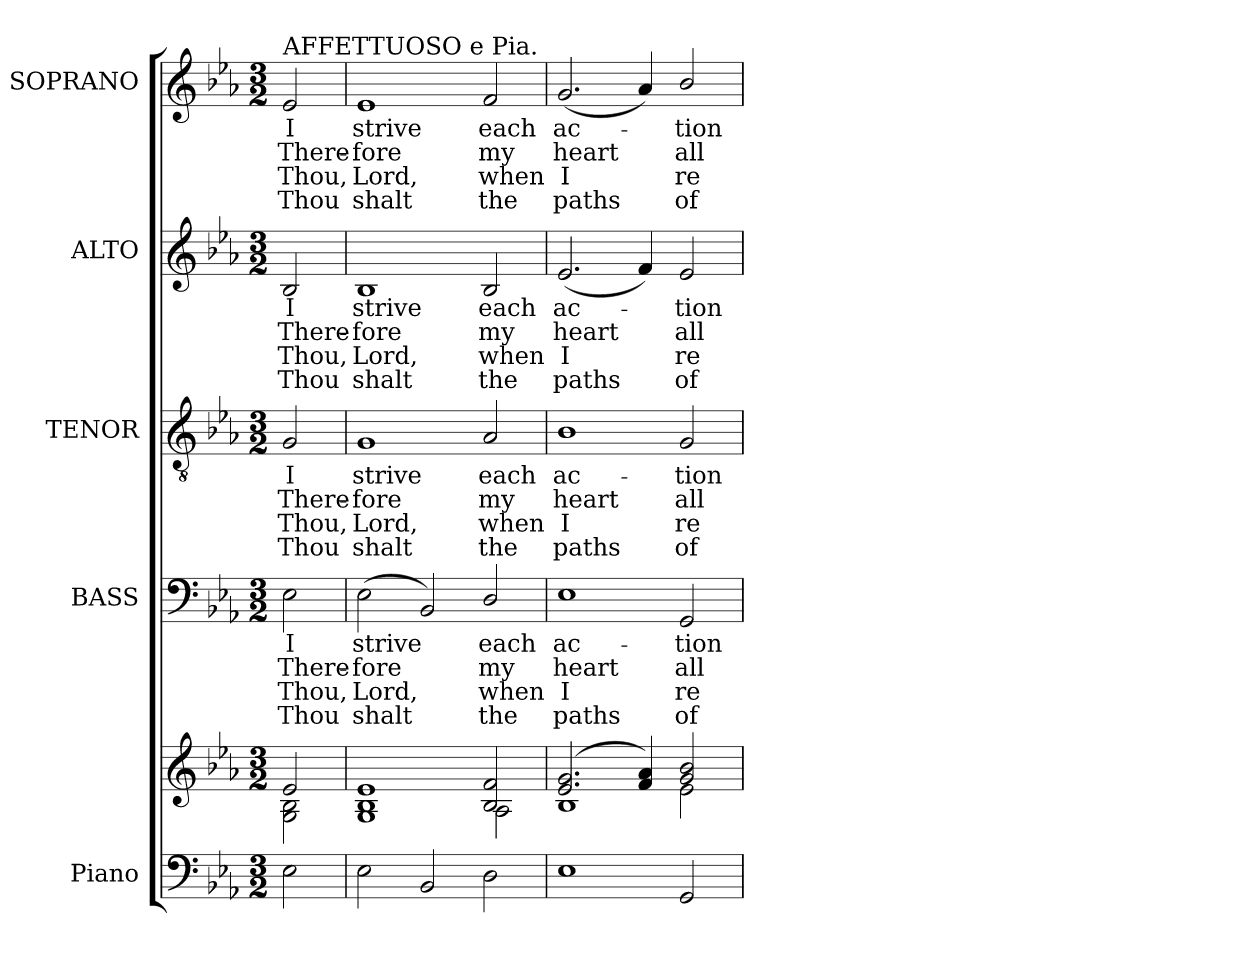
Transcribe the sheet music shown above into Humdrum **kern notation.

**kern	**kern	**kern	**text	**text	**text	**text	**kern	**text	**text	**text	**text	**kern	**text	**text	**text	**text	**kern	**text	**text	**text	**text
*part5	*part5	*part4	*part4	*part4	*part4	*part4	*part3	*part3	*part3	*part3	*part3	*part2	*part2	*part2	*part2	*part2	*part1	*part1	*part1	*part1	*part1
*staff6	*staff5	*staff4	*staff4	*staff4	*staff4	*staff4	*staff3	*staff3	*staff3	*staff3	*staff3	*staff2	*staff2	*staff2	*staff2	*staff2	*staff1	*staff1	*staff1	*staff1	*staff1
*I"Piano	*	*I"BASS	*	*	*	*	*I"TENOR	*	*	*	*	*I"ALTO	*	*	*	*	*I"SOPRANO	*	*	*	*
*I'Pno.	*	*I'B.	*	*	*	*	*I'T.	*	*	*	*	*I'A.	*	*	*	*	*I'S.	*	*	*	*
!!LO:PB:g=z
*clefF4	*clefG2	*clefF4	*	*	*	*	*clefGv2	*	*	*	*	*clefG2	*	*	*	*	*clefG2	*	*	*	*
*	*	*	*	*	*	*	*ITrd7c12	*	*	*	*	*	*	*	*	*	*	*	*	*	*
*k[b-e-a-]	*k[b-e-a-]	*k[b-e-a-]	*	*	*	*	*k[b-e-a-]	*	*	*	*	*k[b-e-a-]	*	*	*	*	*k[b-e-a-]	*	*	*	*
*E-:	*E-:	*E-:	*	*	*	*	*E-:	*	*	*	*	*E-:	*	*	*	*	*E-:	*	*	*	*
*M3/2	*M3/2	*M3/2	*	*	*	*	*M3/2	*	*	*	*	*M3/2	*	*	*	*	*M3/2	*	*	*	*
=	=	=	=	=	=	=	=	=	=	=	=	=	=	=	=	=	=	=	=	=	=
*	*^	*	*	*	*	*	*	*	*	*	*	*	*	*	*	*	*	*	*	*	*
!	!	!	!	!LO:LY:b:color=#000000	!LO:LY:b:color=#000000	!LO:LY:b:color=#000000	!LO:LY:b:color=#000000	!	!	!	!	!	!	!	!	!	!	!	!	!	!	!
!	!	!	!	!	!	!	!	!	!LO:LY:b:color=#000000	!LO:LY:b:color=#000000	!LO:LY:b:color=#000000	!LO:LY:b:color=#000000	!	!	!	!	!	!	!	!	!	!
!	!	!	!	!	!	!	!	!	!	!	!	!	!	!LO:LY:b:color=#000000	!LO:LY:b:color=#000000	!LO:LY:b:color=#000000	!LO:LY:b:color=#000000	!	!	!	!	!
!	!	!	!	!	!	!	!	!	!	!	!	!	!	!	!	!	!	!LO:TX:a:t=AFFETTUOSO e Pia.	!	!	!	!
!	!	!	!	!	!	!	!	!	!	!	!	!	!	!	!	!	!	!	!LO:LY:b:color=#000000	!LO:LY:b:color=#000000	!LO:LY:b:color=#000000	!LO:LY:b:color=#000000
2E-i\	2e-i/	2Gi\ 2B-i	2E-i\	I	There-	Thou,	Thou	2GGi/	I	There-	Thou,	Thou	2B-i/	I	There-	Thou,	Thou	2e-i/	I	There-	Thou,	Thou
=1	=1	=1	=1	=1	=1	=1	=1	=1	=1	=1	=1	=1	=1	=1	=1	=1	=1	=1	=1	=1	=1	=1
!	!	!	!	!LO:LY:b:color=#000000	!LO:LY:b:color=#000000	!LO:LY:b:color=#000000	!LO:LY:b:color=#000000	!	!	!	!	!	!	!	!	!	!	!	!	!	!	!
!	!	!	!	!	!	!	!	!	!LO:LY:b:color=#000000	!LO:LY:b:color=#000000	!LO:LY:b:color=#000000	!LO:LY:b:color=#000000	!	!	!	!	!	!	!	!	!	!
!	!	!	!	!	!	!	!	!	!	!	!	!	!	!LO:LY:b:color=#000000	!LO:LY:b:color=#000000	!LO:LY:b:color=#000000	!LO:LY:b:color=#000000	!	!	!	!	!
!	!	!	!	!	!	!	!	!	!	!	!	!	!	!	!	!	!	!	!LO:LY:b:color=#000000	!LO:LY:b:color=#000000	!LO:LY:b:color=#000000	!LO:LY:b:color=#000000
2E-i\	1e-i	1Gi 1B-i	(2E-i\	strive	-fore	Lord,	shalt	1GGi	strive	-fore	Lord,	shalt	1B-i	strive	-fore	Lord,	shalt	1e-i	strive	-fore	Lord,	shalt
2BB-i/	.	.	2BB-i/)	.	.	.	.	.	.	.	.	.	.	.	.	.	.	.	.	.	.	.
!	!	!	!	!LO:LY:b:color=#000000	!LO:LY:b:color=#000000	!LO:LY:b:color=#000000	!LO:LY:b:color=#000000	!	!	!	!	!	!	!	!	!	!	!	!	!	!	!
!	!	!	!	!	!	!	!	!	!LO:LY:b:color=#000000	!LO:LY:b:color=#000000	!LO:LY:b:color=#000000	!LO:LY:b:color=#000000	!	!	!	!	!	!	!	!	!	!
!	!	!	!	!	!	!	!	!	!	!	!	!	!	!LO:LY:b:color=#000000	!LO:LY:b:color=#000000	!LO:LY:b:color=#000000	!LO:LY:b:color=#000000	!	!	!	!	!
!	!	!	!	!	!	!	!	!	!	!	!	!	!	!	!	!	!	!	!LO:LY:b:color=#000000	!LO:LY:b:color=#000000	!LO:LY:b:color=#000000	!LO:LY:b:color=#000000
2Di\	2B-i/ 2fi	2A-i\	2Di/	each	my	when	the	2AA-i/	each	my	when	the	2B-i/	each	my	when	the	2fi/	each	my	when	the
=2	=2	=2	=2	=2	=2	=2	=2	=2	=2	=2	=2	=2	=2	=2	=2	=2	=2	=2	=2	=2	=2	=2
!	!	!	!	!LO:LY:b:color=#000000	!LO:LY:b:color=#000000	!LO:LY:b:color=#000000	!LO:LY:b:color=#000000	!	!	!	!	!	!	!	!	!	!	!	!	!	!	!
!	!	!	!	!	!	!	!	!	!LO:LY:b:color=#000000	!LO:LY:b:color=#000000	!LO:LY:b:color=#000000	!LO:LY:b:color=#000000	!	!	!	!	!	!	!	!	!	!
!	!	!	!	!	!	!	!	!	!	!	!	!	!	!LO:LY:b:color=#000000	!LO:LY:b:color=#000000	!LO:LY:b:color=#000000	!LO:LY:b:color=#000000	!	!	!	!	!
!	!	!	!	!	!	!	!	!	!	!	!	!	!	!	!	!	!	!	!LO:LY:b:color=#000000	!LO:LY:b:color=#000000	!LO:LY:b:color=#000000	!LO:LY:b:color=#000000
1E-i	(2.e-i/ 2.gi	1B-i	1E-i	ac-	heart	I	paths	1BB-i	ac-	heart	I	paths	(2.e-i/	ac-	heart	I	paths	(2.gi/	ac-	heart	I	paths
.	4fi/ 4a-i)	.	.	.	.	.	.	.	.	.	.	.	4fi/)	.	.	.	.	4a-i/)	.	.	.	.
!	!	!	!	!LO:LY:b:color=#000000	!LO:LY:b:color=#000000	!LO:LY:b:color=#000000	!LO:LY:b:color=#000000	!	!	!	!	!	!	!	!	!	!	!	!	!	!	!
!	!	!	!	!	!	!	!	!	!LO:LY:b:color=#000000	!LO:LY:b:color=#000000	!LO:LY:b:color=#000000	!LO:LY:b:color=#000000	!	!	!	!	!	!	!	!	!	!
!	!	!	!	!	!	!	!	!	!	!	!	!	!	!LO:LY:b:color=#000000	!LO:LY:b:color=#000000	!LO:LY:b:color=#000000	!LO:LY:b:color=#000000	!	!	!	!	!
!	!	!	!	!	!	!	!	!	!	!	!	!	!	!	!	!	!	!	!LO:LY:b:color=#000000	!LO:LY:b:color=#000000	!LO:LY:b:color=#000000	!LO:LY:b:color=#000000
2GGi/	2gi/ 2b-i	2e-i\	2GGi/	-tion	all	re-	-of	2GGi/	-tion	all	re-	-of	2e-i/	-tion	all	re-	-of	2b-i/	-tion	all	re-	-of
*	*v	*v	*	*	*	*	*	*	*	*	*	*	*	*	*	*	*	*	*	*	*	*
=	=	=	=	=	=	=	=	=	=	=	=	=	=	=	=	=	=	=	=	=	=
*-	*-	*-	*-	*-	*-	*-	*-	*-	*-	*-	*-	*-	*-	*-	*-	*-	*-	*-	*-	*-	*-
